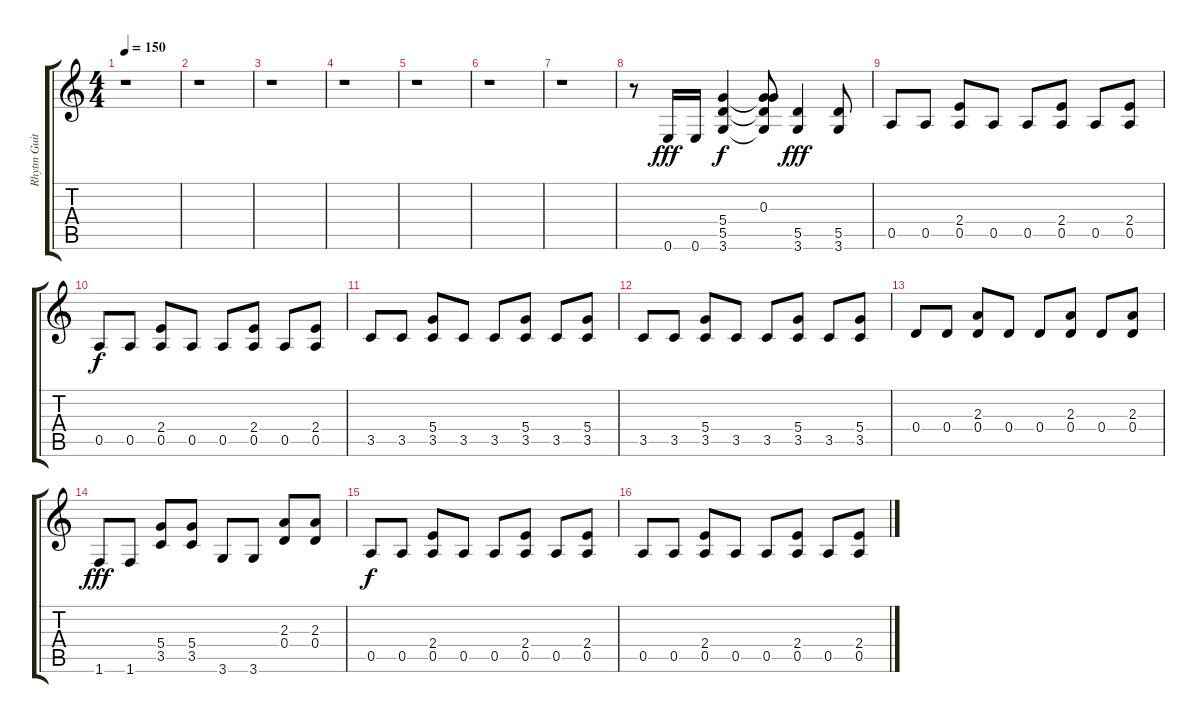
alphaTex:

\track ("Rhytm Guitar" "Rhytm Guit") {instrument distortionguitar}
\staff {score tabs}
\tuning (E4 B3 G3 D3 A2 E2) {hide}
\ts (4 4)
\tempo 150
\clef g2
\ks c
r.1{dy fff} |
r.1 |
r.1 |
r.1 |
r.1 |
r.1 |
r.1 |
r.8 0.6.16 0.6.16 (5.4 5.5 3.6).4{dy f} (0.3 5.4{t} 5.5{t} 3.6{t}).8 (5.5 3.6).4{dy fff} (5.5 3.6).8 |
0.5.8 0.5.8 (2.4 0.5).8 0.5.8 0.5.8 (2.4 0.5).8 0.5.8 (2.4 0.5).8 |
0.5.8{dy f} 0.5.8 (2.4 0.5).8 0.5.8 0.5.8 (2.4 0.5).8 0.5.8 (2.4 0.5).8 |
3.5.8 3.5.8 (5.4 3.5).8 3.5.8 3.5.8 (5.4 3.5).8 3.5.8 (5.4 3.5).8 |
3.5.8 3.5.8 (5.4 3.5).8 3.5.8 3.5.8 (5.4 3.5).8 3.5.8 (5.4 3.5).8 |
0.4.8 0.4.8 (2.3 0.4).8 0.4.8 0.4.8 (2.3 0.4).8 0.4.8 (2.3 0.4).8 |
1.6.8{dy fff} 1.6.8 (5.4 3.5).8 (5.4 3.5).8 3.6.8 3.6.8 (2.3 0.4).8 (2.3 0.4).8 |
0.5.8{dy f} 0.5.8 (2.4 0.5).8 0.5.8 0.5.8 (2.4 0.5).8 0.5.8 (2.4 0.5).8 |
0.5.8 0.5.8 (2.4 0.5).8 0.5.8 0.5.8 (2.4 0.5).8 0.5.8 (2.4 0.5).8
